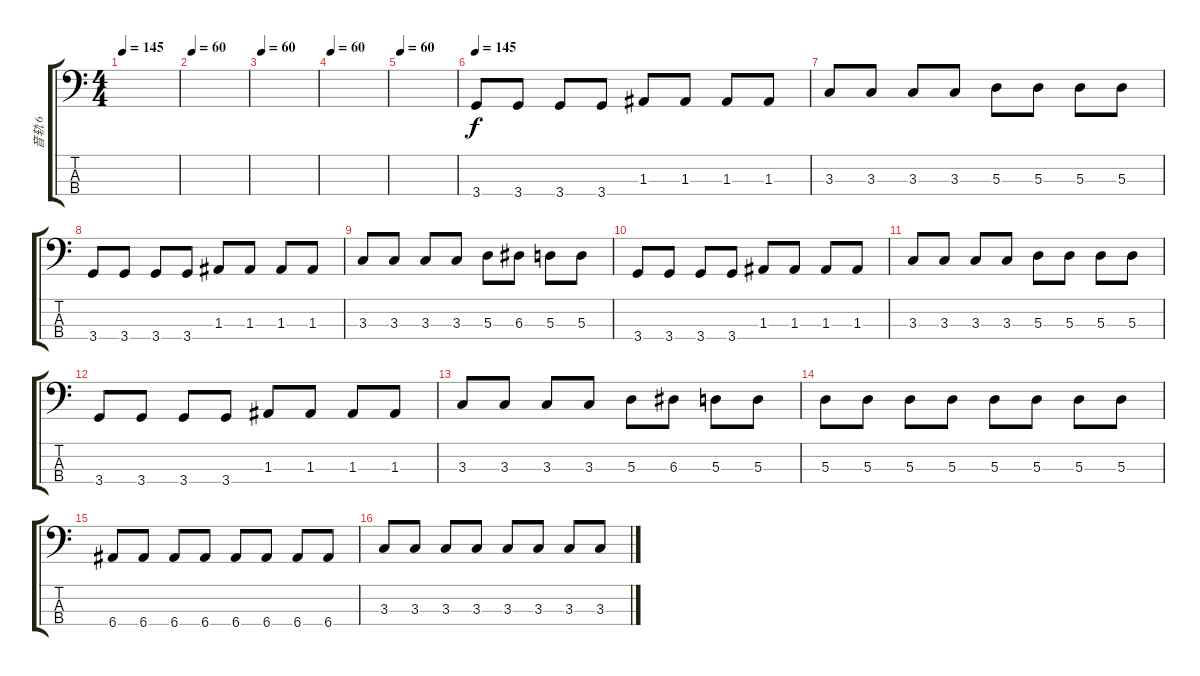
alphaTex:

\track ("音轨 6" "音轨 6") {instrument electricbasspick}
\staff {score tabs}
\tuning (G2 D2 A1 E1) {hide}
\ts (4 4)
\tempo 145
\tempo 60
\tempo 145
\clef f4
\ks c
|
\tempo 60
|
\tempo 60
|
\tempo 60
|
\tempo 60
|
\tempo 145
3.4.8 3.4.8 3.4.8 3.4.8 1.3.8 1.3.8 1.3.8 1.3.8 |
3.3.8 3.3.8 3.3.8 3.3.8 5.3.8 5.3.8 5.3.8 5.3.8 |
3.4.8 3.4.8 3.4.8 3.4.8 1.3.8 1.3.8 1.3.8 1.3.8 |
3.3.8 3.3.8 3.3.8 3.3.8 5.3.8 6.3.8 5.3.8 5.3.8 |
3.4.8 3.4.8 3.4.8 3.4.8 1.3.8 1.3.8 1.3.8 1.3.8 |
3.3.8 3.3.8 3.3.8 3.3.8 5.3.8 5.3.8 5.3.8 5.3.8 |
3.4.8 3.4.8 3.4.8 3.4.8 1.3.8 1.3.8 1.3.8 1.3.8 |
3.3.8 3.3.8 3.3.8 3.3.8 5.3.8 6.3.8 5.3.8 5.3.8 |
5.3.8 5.3.8 5.3.8 5.3.8 5.3.8 5.3.8 5.3.8 5.3.8 |
6.4.8 6.4.8 6.4.8 6.4.8 6.4.8 6.4.8 6.4.8 6.4.8 |
3.3.8 3.3.8 3.3.8 3.3.8 3.3.8 3.3.8 3.3.8 3.3.8
